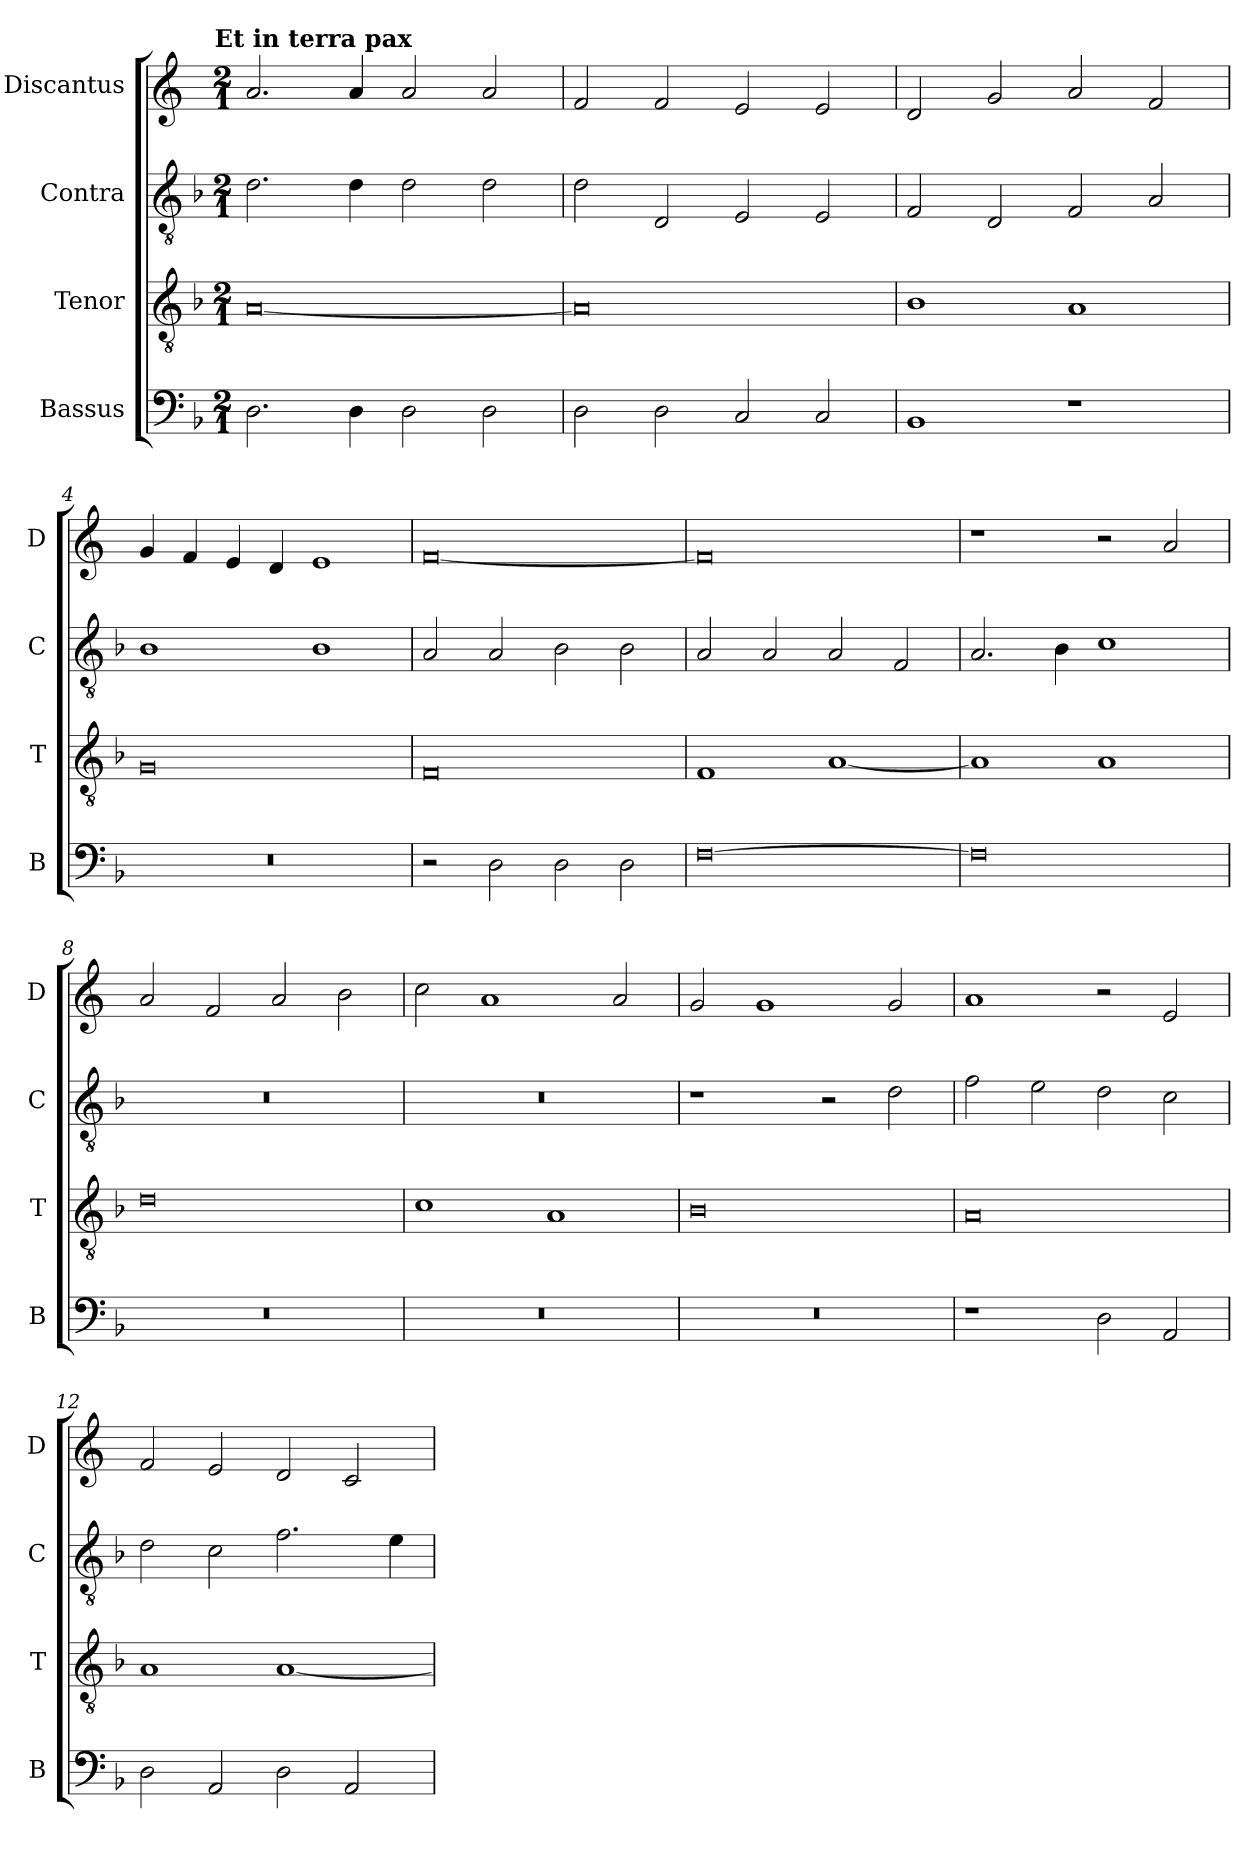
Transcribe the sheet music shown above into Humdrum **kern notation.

**kern	**kern	**kern	**kern
*part4	*part3	*part2	*part1
*staff4	*staff3	*staff2	*staff1
*I"Bassus	*I"Tenor	*I"Contra	*I"Discantus
*I'B	*I'T	*I'C	*I'D
*clefF4	*clefGv2	*clefGv2	*clefG2
*k[b-]	*k[b-]	*k[b-]	*k[]
!!LO:TX:omd:t=Et in terra pax
*M2/1	*M2/1	*M2/1	*M2/1
=1	=1	=1	=1
2.D\	[0A	2.d\	2.a/
4D\	.	4d\	4a/
2D\	.	2d\	2a/
2D\	.	2d\	2a/
=2	=2	=2	=2
2D\	0A]	2d\	2f/
2D\	.	2D/	2f/
2C/	.	2E/	2e/
2C/	.	2E/	2e/
=3	=3	=3	=3
1BB-	1B-	2F/	2d/
.	.	2D/	2g/
1r	1A	2F/	2a/
.	.	2A/	2f/
=4	=4	=4	=4
0r	0G	1B-	4g/
.	.	.	4f/
.	.	.	4e/
.	.	.	4d/
.	.	1B-	1e
=5	=5	=5	=5
2r	0F	2A/	[0f
2D\	.	2A/	.
2D\	.	2B-\	.
2D\	.	2B-\	.
=6	=6	=6	=6
[0F	1F	2A/	0f]
.	.	2A/	.
.	[1A	2A/	.
.	.	2F/	.
=7	=7	=7	=7
0F]	1A]	2.A/	1r
.	.	4B-\	.
.	1A	1c	2r
.	.	.	2a/
=8	=8	=8	=8
0r	0d	0r	2a/
.	.	.	2f/
.	.	.	2a/
.	.	.	2b\
=9	=9	=9	=9
0r	1c	0r	2cc\
.	.	.	1a
.	1A	.	.
.	.	.	2a/
=10	=10	=10	=10
0r	0B-	1r	2g/
.	.	.	1g
.	.	2r	.
.	.	2d\	2g/
=11	=11	=11	=11
1r	0A	2f\	1a
.	.	2e\	.
2D\	.	2d\	2r
2AA/	.	2c\	2e/
=12	=12	=12	=12
2D\	1A	2d\	2f/
2AA/	.	2c\	2e/
2D\	[1A	2.f\	2d/
2AA/	.	.	2c/
.	.	4e\	.
=	=	=	=
*-	*-	*-	*-
